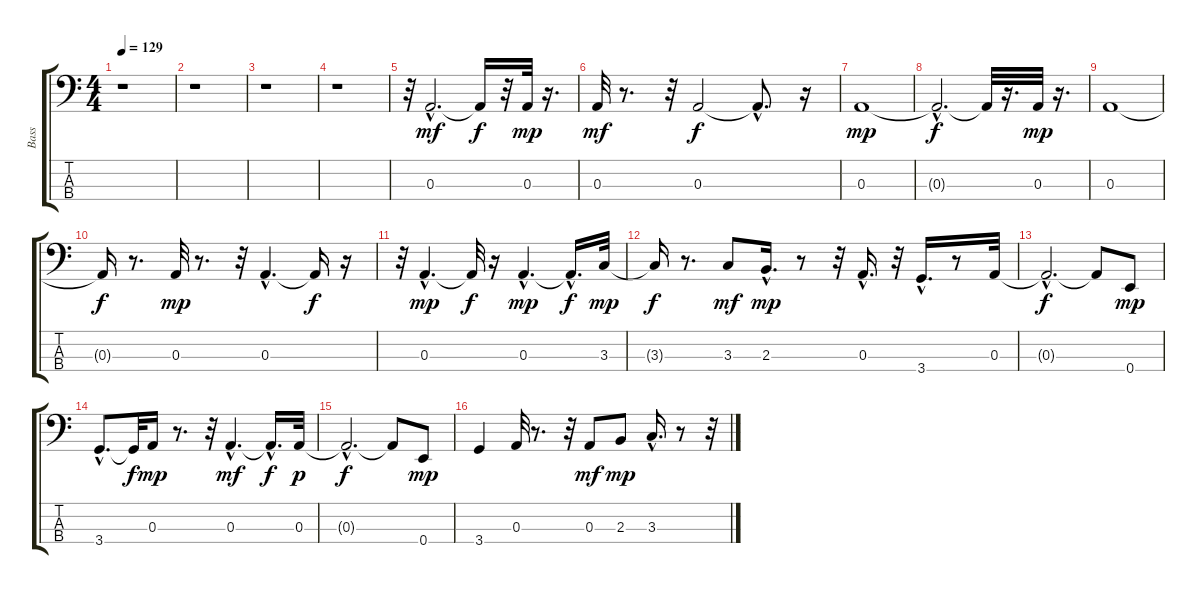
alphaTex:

\track ("Bass" "Bass") {instrument fretlessbass}
\staff {score tabs}
\tuning (G2 D2 A1 E1) {hide}
\ts (4 4)
\tempo 129
\clef f4
\ks c
r.1{dy mf instrument fretlessbass} |
r.1 |
r.1 |
r.1 |
r.32 0.3{hac}.2{d} 0.3{t}.16{dy f} r.32 0.3.32{dy mp} r.16{d} |
0.3.32{dy mf} r.8{d} r.32 0.3.2{dy f} 0.3{hac t}.8{d} r.16 |
0.3.1{dy mp} |
0.3{hac t}.2{d dy f} 0.3{t}.32 r.16{d} 0.3.32{dy mp} r.16{d} |
0.3.1 |
0.3{t}.16{dy f} r.8{d} 0.3.32{dy mp} r.8{d} r.32 0.3{hac}.4{d} 0.3{t}.16{dy f} r.16 |
r.32 0.3{hac}.4{d dy mp} 0.3{t}.32{dy f} r.16 0.3{hac}.4{d dy mp} 0.3{hac t}.16{d dy f} 3.3.32{dy mp} |
3.3{t}.16{dy f} r.8{d} 3.3.8{dy mf} 2.3{hac}.16{d dy mp} r.8 r.32 0.3{hac}.16{d} r.32 3.4{hac}.16{d} r.8 0.3.32 |
0.3{hac t}.2{d dy f} 0.3{t}.8 0.4.8{dy mp} |
3.4{hac}.8{d} 3.4{t}.32{dy f} 0.3.16{dy mp} r.8{d} r.32 0.3{hac}.4{d dy mf} 0.3{hac t}.16{d dy f} 0.3.32{dy p} |
0.3{hac t}.2{d dy f} 0.3{t}.8 0.4.8{dy mp} |
3.4.4 0.3.32 r.8{d} r.32 0.3.8{dy mf} 2.3.8{dy mp} 3.3{hac}.16{d} r.8 r.32
